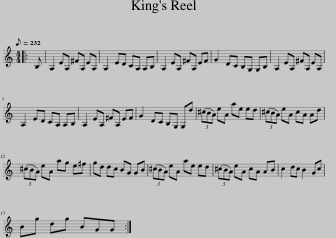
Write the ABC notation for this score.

X:1
L:1/8
Q:1/8=232
M:4/4
I:linebreak $
K:C
V:1 treble
V:1
|: B, | A,2 EA, ^FA, EA, | A,2 ED CA, A,B, | A,2 EA, ^FA, EF | G2 DC B,G, G,B, | %5
 A,2 EA, ^FA, EA, |$ A,2 ED CA, A,B, | A,2 EA, ^FA, EF | G2 DC B,G, G,d | (3(^cBA) eA ae ed | %10
 (3(^cBA) eA cA Ad |$ (3(^cBA) eA ag e^f | gd dc BG GB | (3(^cBA) eA ae ed | (3(^cBA) eA cA AB | %15
 c2 dc B2 Gc |$ Bg dg BGG :| %17
